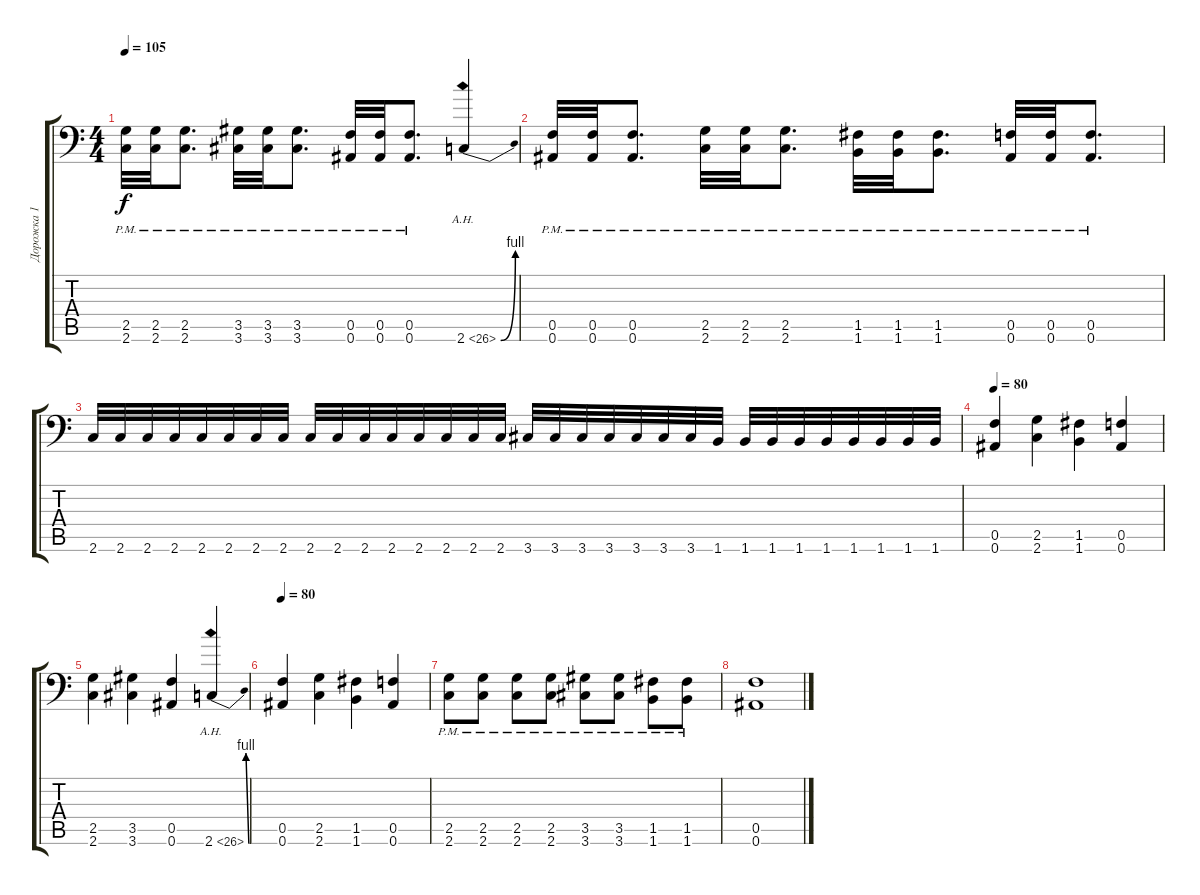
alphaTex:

\track ("Дорожка 1" "Дорожка 1") {instrument distortionguitar}
\staff {score tabs}
\tuning (C4 G3 Eb3 Bb2 F2 Bb1) {hide}
\ts (4 4)
\tempo 105
\clef f4
\ks c
(2.5{pm} 2.6{pm}).32{dy f} (2.5{pm} 2.6{pm}).32 (2.5{pm} 2.6{pm}).8{d} (3.5{pm} 3.6{pm}).32 (3.5{pm} 3.6{pm}).32 (3.5{pm} 3.6{pm}).8{d} (0.5{pm} 0.6{pm}).32 (0.5{pm} 0.6{pm}).32 (0.5{pm} 0.6{pm}).8{d} 2.6{be (bend 0 0 60 4) ah 24}.4 |
(0.5{pm} 0.6{pm}).32 (0.5{pm} 0.6{pm}).32 (0.5{pm} 0.6{pm}).8{d} (2.5{pm} 2.6{pm}).32 (2.5{pm} 2.6{pm}).32 (2.5{pm} 2.6{pm}).8{d} (1.5{pm} 1.6{pm}).32 (1.5{pm} 1.6{pm}).32 (1.5{pm} 1.6{pm}).8{d} (0.5{pm} 0.6{pm}).32 (0.5{pm} 0.6{pm}).32 (0.5{pm} 0.6{pm}).8{d} |
2.6.32 2.6.32 2.6.32 2.6.32 2.6.32 2.6.32 2.6.32 2.6.32 2.6.32 2.6.32 2.6.32 2.6.32 2.6.32 2.6.32 2.6.32 2.6.32 3.6.32 3.6.32 3.6.32 3.6.32 3.6.32 3.6.32 3.6.32 1.6.32 1.6.32 1.6.32 1.6.32 1.6.32 1.6.32 1.6.32 1.6.32 1.6.32 |
\tempo 80
(0.5 0.6).4 (2.5 2.6).4 (1.5 1.6).4 (0.5 0.6).4 |
(2.5 2.6).4 (3.5 3.6).4 (0.5 0.6).4 2.6{be (bend 0 0 60 4) ah 24}.4 |
\tempo 80
(0.5 0.6).4 (2.5 2.6).4 (1.5 1.6).4 (0.5 0.6).4 |
(2.5{pm} 2.6{pm}).8 (2.5{pm} 2.6{pm}).8 (2.5{pm} 2.6{pm}).8 (2.5{pm} 2.6{pm}).8 (3.5{pm} 3.6{pm}).8 (3.5{pm} 3.6{pm}).8 (1.5{pm} 1.6{pm}).8 (1.5{pm} 1.6{pm}).8 |
(0.5 0.6).1
